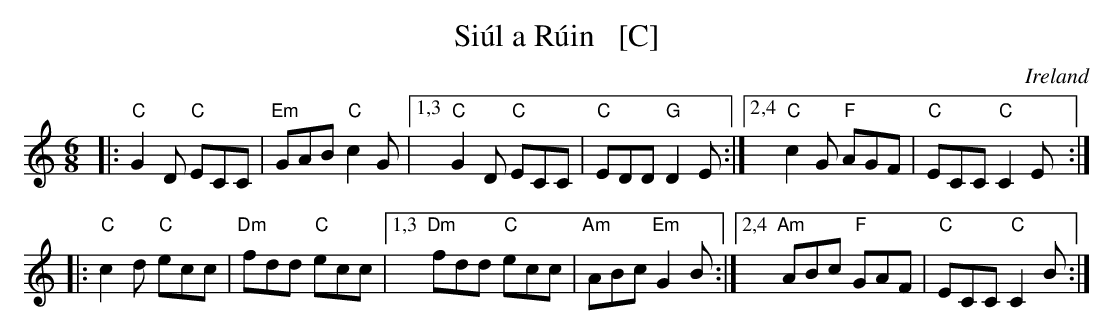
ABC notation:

X:1
T: Si\'ul a R\'uin   [C]
O: Ireland
M: 6/8
K: C
|: "C"G2D "C"ECC | "Em"GAB "C"c2G |[1,3 "C"G2D  "C"ECC | "C"EDD  "G"D2E \
                                 :|[2,4 "C"c2G  "F"AGF | "C"ECC  "C"C2E :|
|: "C"c2d "C"ecc | "Dm"fdd "C"ecc |[1,3 "Dm"fdd "C"ecc |"Am"ABc "Em"G2B \
                                 :|[2,4 "Am"ABc "F"GAF | "C"ECC  "C"C2B :|
